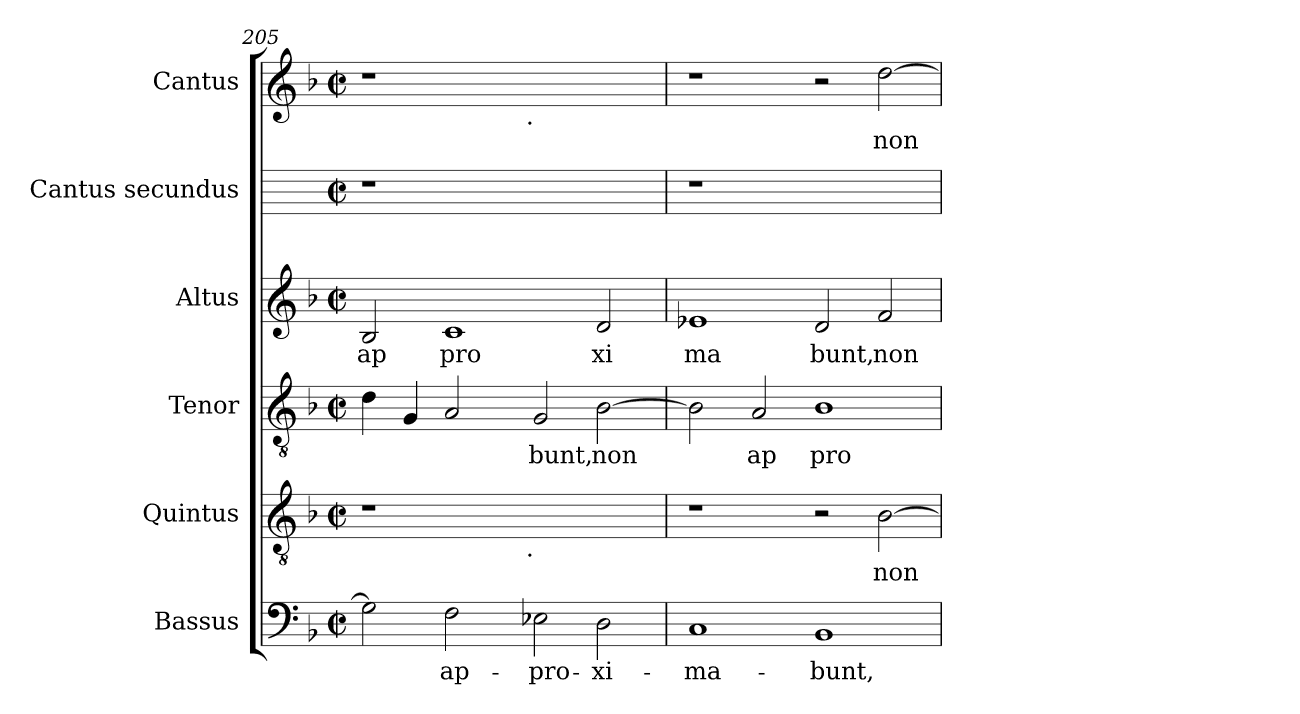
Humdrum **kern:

**kern	**text	**kern	**text	**kern	**text	**kern	**text	**kern	**kern	**text
*part6	*part6	*part5	*part5	*part4	*part4	*part3	*part3	*part2	*part1	*part1
*staff6	*staff6	*staff5	*staff5	*staff4	*staff4	*staff3	*staff3	*staff2	*staff1	*staff1
*I"Bassus	*	*I"Quintus	*	*I"Tenor	*	*I"Altus	*	*I"Cantus  secundus	*I"Cantus	*
*I'B	*	*I'Q	*	*I'T	*	*I'A	*	*	*I'C	*
*clefF4	*	*clefGv2	*	*clefGv2	*	*clefG2	*	*	*clefG2	*
*k[b-]	*	*k[b-]	*	*k[b-]	*	*k[b-]	*	*k[]	*k[b-]	*
*F:	*	*F:	*	*F:	*	*F:	*	*C:	*F:	*
*M2/2	*	*M2/2	*	*M2/2	*	*M2/2	*	*M2/2	*M2/2	*
*met(c|)	*	*met(c|)	*	*met(c|)	*	*met(c|)	*	*met(c|)	*met(c|)	*
=205	=205	=205	=205	=205	=205	=205	=205	=205	=205	=205
!	!LO:LY:b:cj	!	!	!	!LO:LY:b:cj	!	!LO:LY:b:cj	!	!	!
*	*	*^	*	*	*	*	*	*	*^	*
2G\]	.	1r	2ryy	.	4d\	.	2B-/	ap	1r	1r	2ryy	.
!	!	!	!	!	!	!LO:LY:b:cj	!	!	!	!	!	!
.	.	.	.	.	4G/	.	.	.	.	.	.	.
!	!LO:LY:b:cj	!	!	!	!	!LO:LY:b:cj	!	!LO:LY:b:cj	!	!	!	!
2F\	ap-	.	4ryy	.	2A/	.	1c	pro	.	.	4ryy	.
.	.	.	8...ryy	.	.	.	.	.	.	.	8...ryy	.
!	!	!	!	!	!	!	!	!	!	!	!LO:TX:b:t=.	!
!	!	!	!LO:TX:b:t=.	!	!	!	!	!	!	!	!	!
.	.	.	1ryy	.	.	.	.	.	.	.	1ryy	.
!	!LO:LY:b:cj	!	!	!	!	!LO:LY:b:cj	!	!	!	!	!	!
2E-X\	-pro-	1ryy	.	.	2G/	bunt,	.	.	1ryy	1ryy	.	.
!	!LO:LY:b:cj	!	!	!	!	!LO:LY:b:cj	!	!LO:LY:b:cj	!	!	!	!
2D\	-xi-	.	.	.	[>2B-\	non	2d/	xi	.	.	.	.
.	.	.	64ryy	.	.	.	.	.	.	.	64ryy	.
=206	=206	=206	=206	=206	=206	=206	=206	=206	=206	=206	=206	=206
!	!LO:LY:b:cj	!	!	!	!	!LO:LY:b:cj	!	!LO:LY:b:cj	!	!	!	!
*	*	*v	*v	*	*	*	*	*	*	*v	*v	*
1C	-ma-	1r	.	2B-\]	.	1e-X	ma	1r	1r	.
!	!	!	!	!	!LO:LY:b:cj	!	!	!	!	!
.	.	.	.	2A/	ap	.	.	.	.	.
!	!LO:LY:b:cj	!	!	!	!LO:LY:b:cj	!	!LO:LY:b:cj	!	!	!
1BB-	-bunt,	2r	.	1B-	pro	2d/	bunt,	1ryy	2r	.
!	!	!	!LO:LY:b:cj	!	!	!	!LO:LY:b:cj	!	!	!LO:LY:b:cj
.	.	[>2B-\	non	.	.	2f/	non	.	[>2dd\	non
=	=	=	=	=	=	=	=	=	=	=
*-	*-	*-	*-	*-	*-	*-	*-	*-	*-	*-
